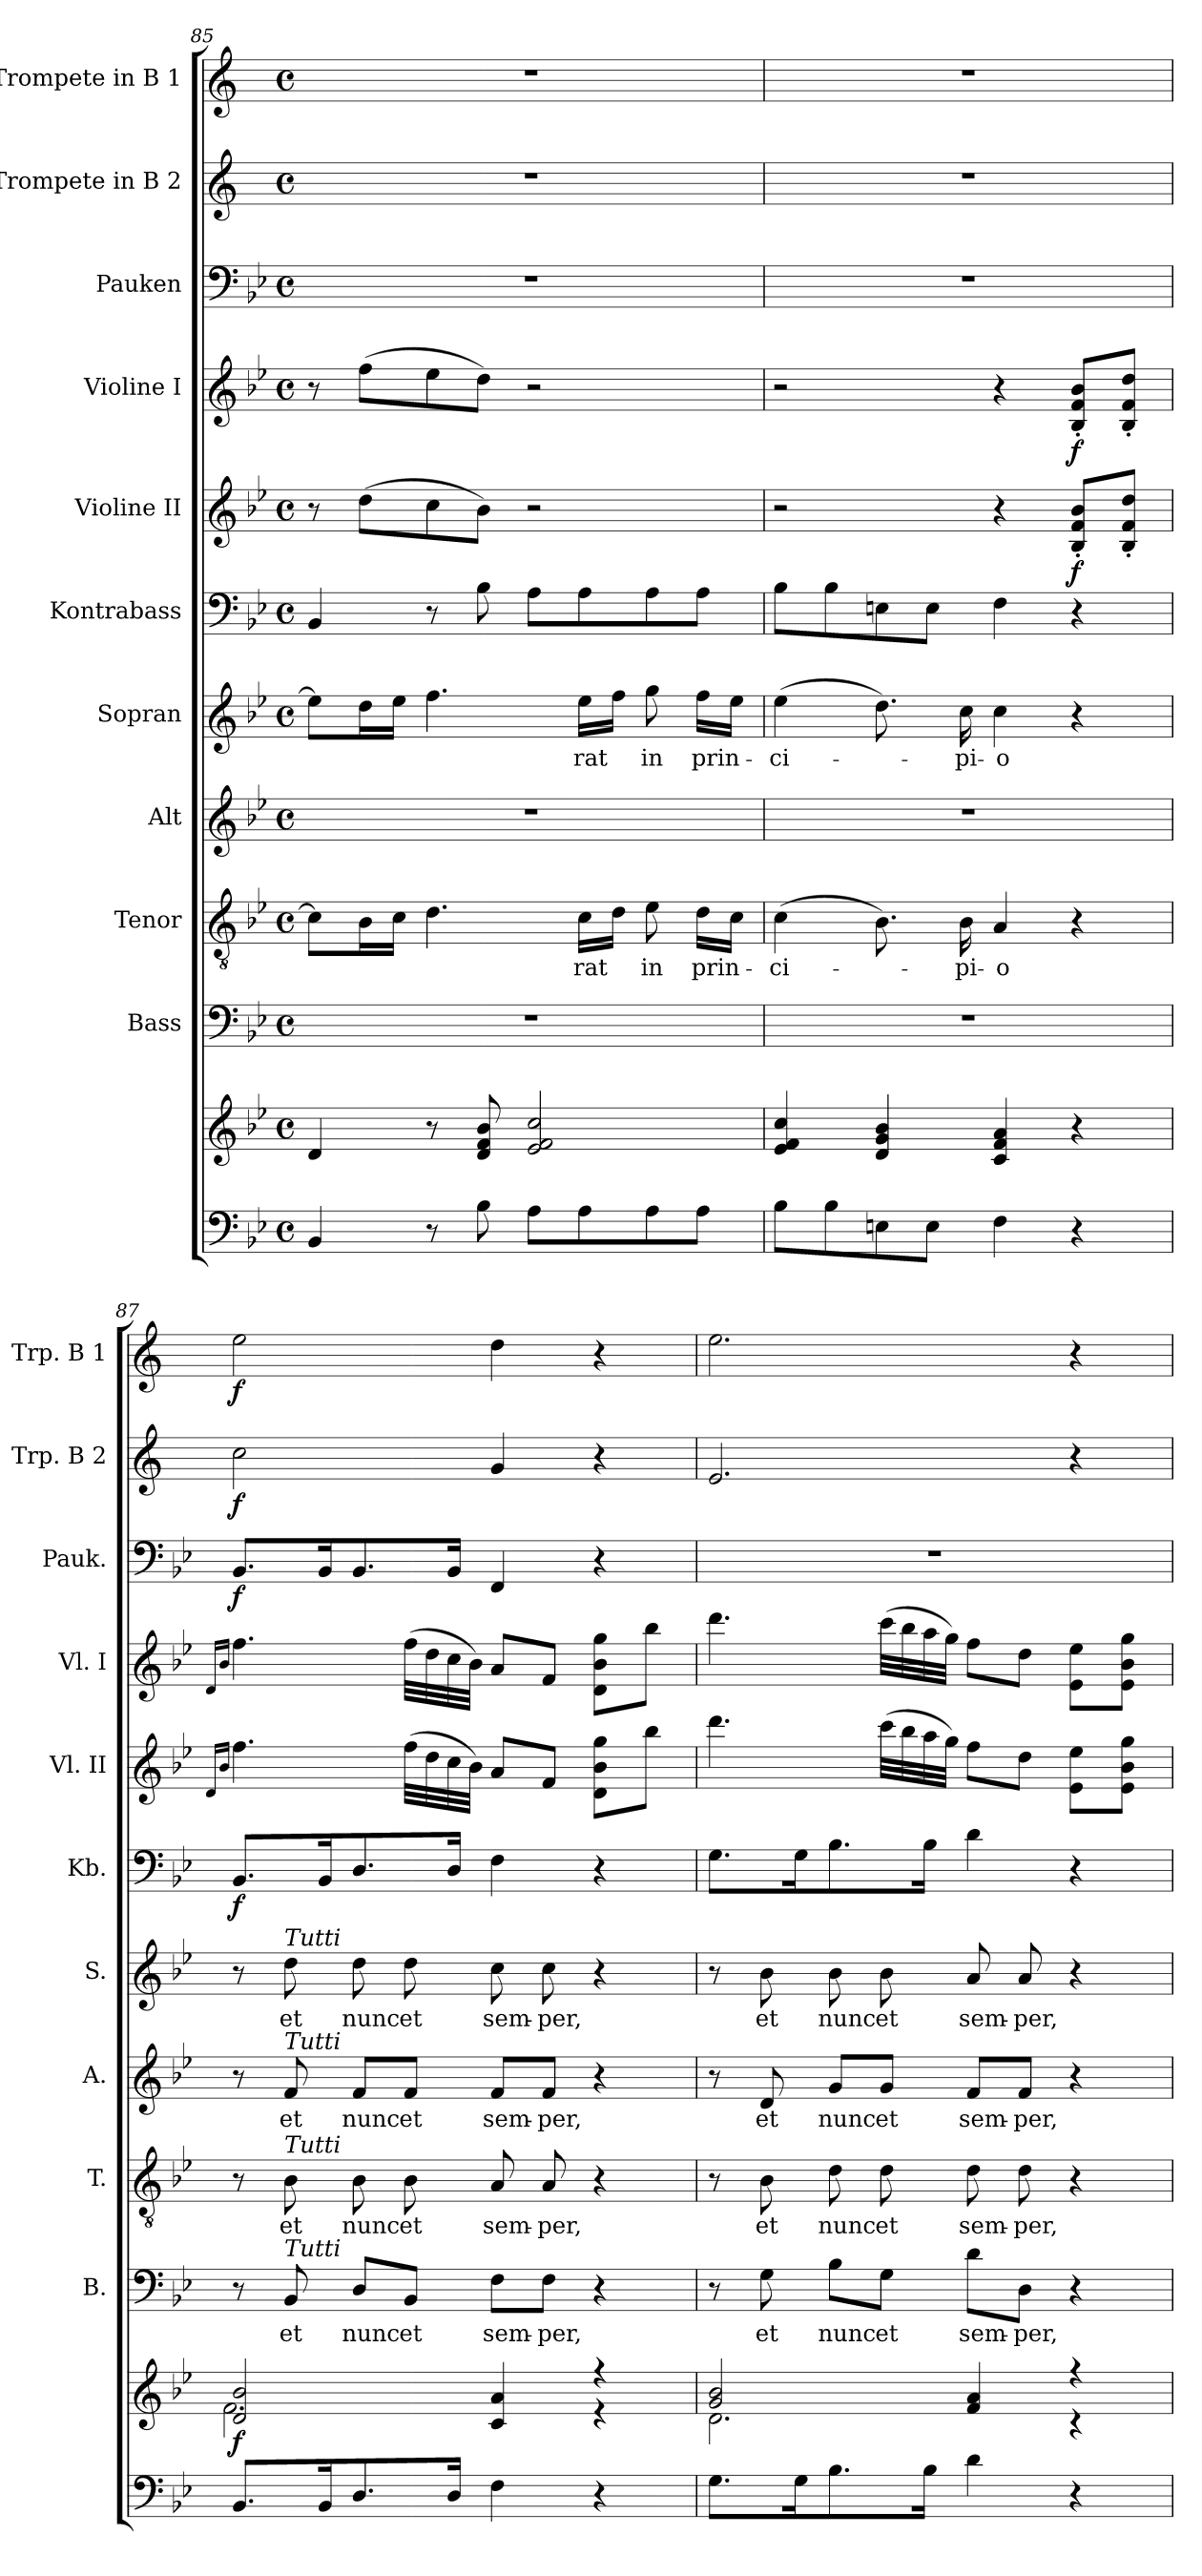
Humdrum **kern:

**kern	**kern	**dynam	**kern	**text	**kern	**text	**kern	**text	**kern	**text	**kern	**dynam	**kern	**dynam	**kern	**dynam	**kern	**dynam	**kern	**dynam	**kern	**dynam
*part11	*part11	*part11	*part10	*part10	*part9	*part9	*part8	*part8	*part7	*part7	*part6	*part6	*part5	*part5	*part4	*part4	*part3	*part3	*part2	*part2	*part1	*part1
*staff12	*staff11	*staff11/12	*staff10	*staff10	*staff9	*staff9	*staff8	*staff8	*staff7	*staff7	*staff6	*staff6	*staff5	*staff5	*staff4	*staff4	*staff3	*staff3	*staff2	*staff2	*staff1	*staff1
*	*	*	*I"Bass	*	*I"Tenor	*	*I"Alt	*	*I"Sopran	*	*I"Kontrabass	*	*I"Violine II	*	*I"Violine I	*	*I"Pauken	*	*I"Trompete in B 2	*	*I"Trompete in B 1	*
*	*	*	*I'B.	*	*I'T.	*	*I'A.	*	*I'S.	*	*I'Kb.	*	*I'Vl. II	*	*I'Vl. I	*	*I'Pauk.	*	*I'Trp. B 2	*	*I'Trp. B 1	*
!!LO:PB:g=z
*clefF4	*clefG2	*	*clefF4	*	*clefGv2	*	*clefG2	*	*clefG2	*	*clefF4	*	*clefG2	*	*clefG2	*	*clefF4	*	*clefG2	*	*clefG2	*
*	*	*	*	*	*	*	*	*	*	*	*ITrd7c12	*	*	*	*	*	*	*	*ITrd1c2	*	*ITrd1c2	*
*k[b-e-]	*k[b-e-]	*	*k[b-e-]	*	*k[b-e-]	*	*k[b-e-]	*	*k[b-e-]	*	*k[b-e-]	*	*k[b-e-]	*	*k[b-e-]	*	*k[b-e-]	*	*k[b-e-]	*	*k[b-e-]	*
*B-:	*B-:	*	*B-:	*	*B-:	*	*B-:	*	*B-:	*	*B-:	*	*B-:	*	*B-:	*	*B-:	*	*B-:	*	*B-:	*
*M4/4	*M4/4	*	*M4/4	*	*M4/4	*	*M4/4	*	*M4/4	*	*M4/4	*	*M4/4	*	*M4/4	*	*M4/4	*	*M4/4	*	*M4/4	*
*met(c)	*met(c)	*	*met(c)	*	*met(c)	*	*met(c)	*	*met(c)	*	*met(c)	*	*met(c)	*	*met(c)	*	*met(c)	*	*met(c)	*	*met(c)	*
=85	=85	=85	=85	=85	=85	=85	=85	=85	=85	=85	=85	=85	=85	=85	=85	=85	=85	=85	=85	=85	=85	=85
4BB-/	4d/	.	1r	.	8c\L]	.	1r	.	8ee-\L]	.	4BBB-/	.	8r	.	8r	.	1r	.	1r	.	1r	.
.	.	.	.	.	16B-\L	.	.	.	16dd\L	.	.	.	(>8dd\L	.	(>8ff\L	.	.	.	.	.	.	.
.	.	.	.	.	16c\JJ	.	.	.	16ee-\JJ	.	.	.	.	.	.	.	.	.	.	.	.	.
8r	8r	.	.	.	4.d\	.	.	.	4.ff\	.	8r	.	8cc\	.	8ee-\	.	.	.	.	.	.	.
8B-\	8d/ 8f/ 8b-/	.	.	.	.	.	.	.	.	.	8BB-\	.	8b-\J)	.	8dd\J)	.	.	.	.	.	.	.
8A\L	2e-/ 2f/ 2cc/	.	.	.	.	.	.	.	.	.	8AA\L	.	2r	.	2r	.	.	.	.	.	.	.
!	!	!	!	!	!	!LO:LY:b	!	!	!	!LO:LY:b	!	!	!	!	!	!	!	!	!	!	!	!
8A\	.	.	.	.	16c\LL	-rat	.	.	16ee-\LL	-rat	8AA\	.	.	.	.	.	.	.	.	.	.	.
.	.	.	.	.	16d\JJ	.	.	.	16ff\JJ	.	.	.	.	.	.	.	.	.	.	.	.	.
!	!	!	!	!	!	!LO:LY:b	!	!	!	!LO:LY:b	!	!	!	!	!	!	!	!	!	!	!	!
8A\	.	.	.	.	8e-\	in	.	.	8gg\	in	8AA\	.	.	.	.	.	.	.	.	.	.	.
!	!	!	!	!	!	!LO:LY:b	!	!	!	!LO:LY:b	!	!	!	!	!	!	!	!	!	!	!	!
8A\J	.	.	.	.	16d\LL	prin-	.	.	16ff\LL	prin-	8AA\J	.	.	.	.	.	.	.	.	.	.	.
.	.	.	.	.	16c\JJ	.	.	.	16ee-\JJ	.	.	.	.	.	.	.	.	.	.	.	.	.
=86	=86	=86	=86	=86	=86	=86	=86	=86	=86	=86	=86	=86	=86	=86	=86	=86	=86	=86	=86	=86	=86	=86
!	!	!	!	!	!	!LO:LY:b	!	!	!	!LO:LY:b	!	!	!	!	!	!	!	!	!	!	!	!
8B-\L	4e-/ 4f/ 4cc/	.	1r	.	(>4c\	-ci-	1r	.	(>4ee-\	-ci-	8BB-\L	.	2r	.	2r	.	1r	.	1r	.	1r	.
8B-\	.	.	.	.	.	.	.	.	.	.	8BB-\	.	.	.	.	.	.	.	.	.	.	.
8En\	4d/ 4g/ 4b-/	.	.	.	8.B-\)	.	.	.	8.dd\)	.	8EEn\	.	.	.	.	.	.	.	.	.	.	.
8E\J	.	.	.	.	.	.	.	.	.	.	8EE\J	.	.	.	.	.	.	.	.	.	.	.
!	!	!	!	!	!	!LO:LY:b	!	!	!	!LO:LY:b	!	!	!	!	!	!	!	!	!	!	!	!
.	.	.	.	.	16B-\	-pi-	.	.	16cc\	-pi-	.	.	.	.	.	.	.	.	.	.	.	.
!	!	!	!	!	!	!LO:LY:b	!	!	!	!LO:LY:b	!	!	!	!	!	!	!	!	!	!	!	!
4F\	4c/ 4f/ 4a/	.	.	.	4A/	-o	.	.	4cc\	-o	4FF\	.	4r	.	4r	.	.	.	.	.	.	.
!	!	!	!	!	!	!	!	!	!	!	!	!	!	!LO:DY:b	!	!LO:DY:b	!	!	!	!	!	!
4r	4r	.	.	.	4r	.	.	.	4r	.	4r	.	8B-/'< 8f/'< 8b-/'<L	f	8B-/'< 8f/'< 8b-/'<L	f	.	.	.	.	.	.
.	.	.	.	.	.	.	.	.	.	.	.	.	8B-/'< 8f/'< 8dd/'<J	.	8B-/'< 8f/'< 8dd/'<J	.	.	.	.	.	.	.
=87	=87	=87	=87	=87	=87	=87	=87	=87	=87	=87	=87	=87	=87	=87	=87	=87	=87	=87	=87	=87	=87	=87
.	.	.	.	.	.	.	.	.	.	.	.	.	16qd/LL	.	16qd/LL	.	.	.	.	.	.	.
.	.	.	.	.	.	.	.	.	.	.	.	.	16qb-/JJ	.	16qb-/JJ	.	.	.	.	.	.	.
*	*^	*	*	*	*	*	*	*	*	*	*	*	*	*	*	*	*	*	*	*	*	*
!	!	!	!LO:DY:a=2	!	!	!	!	!	!	!	!	!	!LO:DY:b	!	!	!	!	!	!LO:DY:b	!	!LO:DY:b	!	!LO:DY:b
8.BB-/L	2d/ 2b-/	2.f\	f	8r	.	8r	.	8r	.	8r	.	8.BBB-/L	f	4.ff\	.	4.ff\	.	8.BB-/L	f	2b-\	f	2dd\	f
!	!	!	!	!	!	!	!	!	!	!LO:TX:a:i:t=Tutti	!	!	!	!	!	!	!	!	!	!	!	!	!
!	!	!	!	!	!	!	!	!LO:TX:a:i:t=Tutti	!	!	!	!	!	!	!	!	!	!	!	!	!	!	!
!	!	!	!	!	!	!LO:TX:a:i:t=Tutti	!	!	!	!	!	!	!	!	!	!	!	!	!	!	!	!	!
!	!	!	!	!LO:TX:a:i:t=Tutti	!	!	!	!	!	!	!	!	!	!	!	!	!	!	!	!	!	!	!
!	!	!	!	!	!LO:LY:b	!	!LO:LY:b	!	!LO:LY:b	!	!LO:LY:b	!	!	!	!	!	!	!	!	!	!	!	!
.	.	.	.	8BB-/	et	8B-\	et	8f/	et	8dd\	et	.	.	.	.	.	.	.	.	.	.	.	.
16BB-/k	.	.	.	.	.	.	.	.	.	.	.	16BBB-/k	.	.	.	.	.	16BB-/k	.	.	.	.	.
!	!	!	!	!	!LO:LY:b	!	!LO:LY:b	!	!LO:LY:b	!	!LO:LY:b	!	!	!	!	!	!	!	!	!	!	!	!
8.D/	.	.	.	8D/L	nunc	8B-\	nunc	8f/L	nunc	8dd\	nunc	8.DD/	.	.	.	.	.	8.BB-/	.	.	.	.	.
!	!	!	!	!	!LO:LY:b	!	!LO:LY:b	!	!LO:LY:b	!	!LO:LY:b	!	!	!	!	!	!	!	!	!	!	!	!
.	.	.	.	8BB-/J	et	8B-\	et	8f/J	et	8dd\	et	.	.	(>32ff\LLL	.	(>32ff\LLL	.	.	.	.	.	.	.
.	.	.	.	.	.	.	.	.	.	.	.	.	.	32dd\	.	32dd\	.	.	.	.	.	.	.
16D/Jk	.	.	.	.	.	.	.	.	.	.	.	16DD/Jk	.	32cc\	.	32cc\	.	16BB-/Jk	.	.	.	.	.
.	.	.	.	.	.	.	.	.	.	.	.	.	.	32b-\JJJ)	.	32b-\JJJ)	.	.	.	.	.	.	.
!	!	!	!	!	!LO:LY:b	!	!LO:LY:b	!	!LO:LY:b	!	!LO:LY:b	!	!	!	!	!	!	!	!	!	!	!	!
4F\	4c/ 4a/	.	.	8F\L	sem-	8A/	sem-	8f/L	sem-	8cc\	sem-	4FF\	.	8a/L	.	8a/L	.	4FF/	.	4f/	.	4cc\	.
!	!	!	!	!	!LO:LY:b	!	!LO:LY:b	!	!LO:LY:b	!	!LO:LY:b	!	!	!	!	!	!	!	!	!	!	!	!
.	.	.	.	8F\J	-per,	8A/	-per,	8f/J	-per,	8cc\	-per,	.	.	8f/J	.	8f/J	.	.	.	.	.	.	.
4r	4r	4r	.	4r	.	4r	.	4r	.	4r	.	4r	.	8d\ 8b-\ 8gg\L	.	8d\ 8b-\ 8gg\L	.	4r	.	4r	.	4r	.
.	.	.	.	.	.	.	.	.	.	.	.	.	.	8bb-\J	.	8bb-\J	.	.	.	.	.	.	.
!!LO:PB:g=z
=88	=88	=88	=88	=88	=88	=88	=88	=88	=88	=88	=88	=88	=88	=88	=88	=88	=88	=88	=88	=88	=88	=88	=88
8.G\L	2g/ 2b-/	2.d\	.	8r	.	8r	.	8r	.	8r	.	8.GG\L	.	4.ddd\	.	4.ddd\	.	1r	.	2.d/	.	2.dd\	.
!	!	!	!	!	!LO:LY:b	!	!LO:LY:b	!	!LO:LY:b	!	!LO:LY:b	!	!	!	!	!	!	!	!	!	!	!	!
.	.	.	.	8G\	et	8B-\	et	8d/	et	8b-\	et	.	.	.	.	.	.	.	.	.	.	.	.
16G\k	.	.	.	.	.	.	.	.	.	.	.	16GG\k	.	.	.	.	.	.	.	.	.	.	.
!	!	!	!	!	!LO:LY:b	!	!LO:LY:b	!	!LO:LY:b	!	!LO:LY:b	!	!	!	!	!	!	!	!	!	!	!	!
8.B-\	.	.	.	8B-\L	nunc	8d\	nunc	8g/L	nunc	8b-\	nunc	8.BB-\	.	.	.	.	.	.	.	.	.	.	.
!	!	!	!	!	!LO:LY:b	!	!LO:LY:b	!	!LO:LY:b	!	!LO:LY:b	!	!	!	!	!	!	!	!	!	!	!	!
.	.	.	.	8G\J	et	8d\	et	8g/J	et	8b-\	et	.	.	(>32ccc\LLL	.	(>32ccc\LLL	.	.	.	.	.	.	.
.	.	.	.	.	.	.	.	.	.	.	.	.	.	32bb-\	.	32bb-\	.	.	.	.	.	.	.
16B-\Jk	.	.	.	.	.	.	.	.	.	.	.	16BB-\Jk	.	32aa\	.	32aa\	.	.	.	.	.	.	.
.	.	.	.	.	.	.	.	.	.	.	.	.	.	32gg\JJJ)	.	32gg\JJJ)	.	.	.	.	.	.	.
!	!	!	!	!	!LO:LY:b	!	!LO:LY:b	!	!LO:LY:b	!	!LO:LY:b	!	!	!	!	!	!	!	!	!	!	!	!
4d\	4f/ 4a/	.	.	8d\L	sem-	8d\	sem-	8f/L	sem-	8a/	sem-	4D\	.	8ff\L	.	8ff\L	.	.	.	.	.	.	.
!	!	!	!	!	!LO:LY:b	!	!LO:LY:b	!	!LO:LY:b	!	!LO:LY:b	!	!	!	!	!	!	!	!	!	!	!	!
.	.	.	.	8D\J	-per,	8d\	-per,	8f/J	-per,	8a/	-per,	.	.	8dd\J	.	8dd\J	.	.	.	.	.	.	.
4r	4r	4r	.	4r	.	4r	.	4r	.	4r	.	4r	.	8e-\ 8ee-\L	.	8e-\ 8ee-\L	.	.	.	4r	.	4r	.
.	.	.	.	.	.	.	.	.	.	.	.	.	.	8e-\ 8b-\ 8gg\J	.	8e-\ 8b-\ 8gg\J	.	.	.	.	.	.	.
*	*v	*v	*	*	*	*	*	*	*	*	*	*	*	*	*	*	*	*	*	*	*	*	*
=	=	=	=	=	=	=	=	=	=	=	=	=	=	=	=	=	=	=	=	=	=	=
*-	*-	*-	*-	*-	*-	*-	*-	*-	*-	*-	*-	*-	*-	*-	*-	*-	*-	*-	*-	*-	*-	*-
